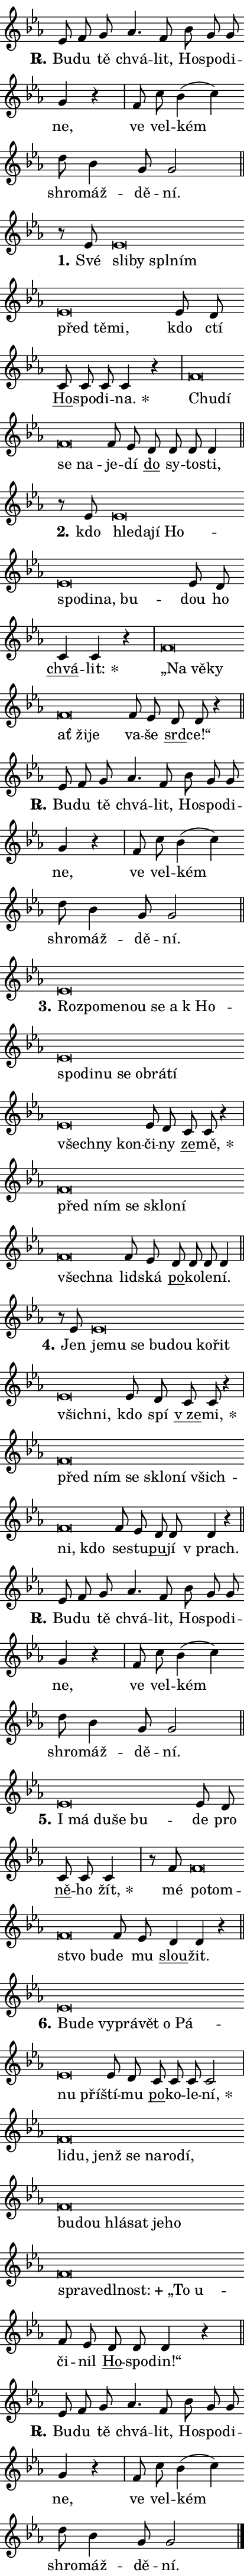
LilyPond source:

\version "2.22.1"
\header { tagline = "" }
\paper {
  indent = 0\cm
  top-margin = 0\cm
  right-margin = 0\cm
  bottom-margin = 0\cm
  left-margin = 0\cm
  paper-width = 7\cm
  page-breaking = #ly:one-page-breaking
  system-system-spacing.basic-distance = #11
  score-system-spacing.basic-distance = #11.3
  ragged-last = ##f
}


%% Author: Thomas Morley
%% https://lists.gnu.org/archive/html/lilypond-user/2020-05/msg00002.html
#(define (line-position grob)
"Returns position of @var[grob} in current system:
   @code{'start}, if at first time-step
   @code{'end}, if at last time-step
   @code{'middle} otherwise
"
  (let* ((col (ly:item-get-column grob))
         (ln (ly:grob-object col 'left-neighbor))
         (rn (ly:grob-object col 'right-neighbor))
         (col-to-check-left (if (ly:grob? ln) ln col))
         (col-to-check-right (if (ly:grob? rn) rn col))
         (break-dir-left
           (and
             (ly:grob-property col-to-check-left 'non-musical #f)
             (ly:item-break-dir col-to-check-left)))
         (break-dir-right
           (and
             (ly:grob-property col-to-check-right 'non-musical #f)
             (ly:item-break-dir col-to-check-right))))
        (cond ((eqv? 1 break-dir-left) 'start)
              ((eqv? -1 break-dir-right) 'end)
              (else 'middle))))

#(define (tranparent-at-line-position vctor)
  (lambda (grob)
  "Relying on @code{line-position} select the relevant enry from @var{vctor}.
Used to determine transparency,"
    (case (line-position grob)
      ((end) (not (vector-ref vctor 0)))
      ((middle) (not (vector-ref vctor 1)))
      ((start) (not (vector-ref vctor 2))))))

noteHeadBreakVisibility =
#(define-music-function (break-visibility)(vector?)
"Makes @code{NoteHead}s transparent relying on @var{break-visibility}"
#{
  \override NoteHead.transparent =
    #(tranparent-at-line-position break-visibility)
#})

#(define delete-ledgers-for-transparent-note-heads
  (lambda (grob)
    "Reads whether a @code{NoteHead} is transparent.
If so this @code{NoteHead} is removed from @code{'note-heads} from
@var{grob}, which is supposed to be @code{LedgerLineSpanner}.
As a result ledgers are not printed for this @code{NoteHead}"
    (let* ((nhds-array (ly:grob-object grob 'note-heads))
           (nhds-list
             (if (ly:grob-array? nhds-array)
                 (ly:grob-array->list nhds-array)
                 '()))
           ;; Relies on the transparent-property being done before
           ;; Staff.LedgerLineSpanner.after-line-breaking is executed.
           ;; This is fragile ...
           (to-keep
             (remove
               (lambda (nhd)
                 (ly:grob-property nhd 'transparent #f))
               nhds-list)))
      ;; TODO find a better method to iterate over grob-arrays, similiar
      ;; to filter/remove etc for lists
      ;; For now rebuilt from scratch
      (set! (ly:grob-object grob 'note-heads)  '())
      (for-each
        (lambda (nhd)
          (ly:pointer-group-interface::add-grob grob 'note-heads nhd))
        to-keep))))

hideNotes = {
  \noteHeadBreakVisibility #begin-of-line-visible
}
unHideNotes = {
  \noteHeadBreakVisibility #all-visible
}

% work-around for resetting accidentals
% https://lilypond.org/doc/v2.23/Documentation/notation/displaying-rhythms#unmetered-music
cadenzaMeasure = {
  \cadenzaOff
  \partial 1024 s1024
  \cadenzaOn
}

#(define-markup-command (accent layout props text) (markup?)
  "Underline accented syllable"
  (interpret-markup layout props
    #{\markup \override #'(offset . 4.3) \underline { #text }#}))

responsum = \markup \concat {
  "R" \hspace #-1.05 \path #0.1 #'((moveto 0 0.07) (lineto 0.9 0.8)) \hspace #0.05 "."
}

\layout {
    \context {
        \Staff
        \remove "Time_signature_engraver"
        \override LedgerLineSpanner.after-line-breaking = #delete-ledgers-for-transparent-note-heads
    }
    \context {
        \Voice {
            \override NoteHead.output-attributes = #'((class . "notehead"))
            \override Hairpin.height = #0.55
        }
    }
    \context {
        \Lyrics {
            \override StanzaNumber.output-attributes = #'((class . "stanzanumber"))
            \override LyricSpace.minimum-distance = #0.9
            \override LyricText.font-name = #"TeX Gyre Schola"
            \override LyricText.font-size = 1
            \override StanzaNumber.font-name = #"TeX Gyre Schola Bold"
            \override StanzaNumber.font-size = 1
        }
    }
}

% magnetic-lyrics.ily
%
%   written by
%     Jean Abou Samra <jean@abou-samra.fr>
%     Werner Lemberg <wl@gnu.org>
%
%   adapted by
%     Jiri Hon <jiri.hon@gmail.com>
%
% Version 2022-Apr-15

% https://www.mail-archive.com/lilypond-user@gnu.org/msg149350.html

#(define (Left_hyphen_pointer_engraver context)
   "Collect syllable-hyphen-syllable occurrences in lyrics and store
them in properties.  This engraver only looks to the left.  For
example, if the lyrics input is @code{foo -- bar}, it does the
following.

@itemize @bullet
@item
Set the @code{text} property of the @code{LyricHyphen} grob between
@q{foo} and @q{bar} to @code{foo}.

@item
Set the @code{left-hyphen} property of the @code{LyricText} grob with
text @q{foo} to the @code{LyricHyphen} grob between @q{foo} and
@q{bar}.
@end itemize

Use this auxiliary engraver in combination with the
@code{lyric-@/text::@/apply-@/magnetic-@/offset!} hook."
   (let ((hyphen #f)
         (text #f))
     (make-engraver
      (acknowledgers
       ((lyric-syllable-interface engraver grob source-engraver)
        (set! text grob)))
      (end-acknowledgers
       ((lyric-hyphen-interface engraver grob source-engraver)
        ;(when (not (grob::has-interface grob 'lyric-space-interface))
          (set! hyphen grob)));)
      ((stop-translation-timestep engraver)
       (when (and text hyphen)
         (ly:grob-set-object! text 'left-hyphen hyphen))
       (set! text #f)
       (set! hyphen #f)))))

#(define (lyric-text::apply-magnetic-offset! grob)
   "If the space between two syllables is less than the value in
property @code{LyricText@/.details@/.squash-threshold}, move the right
syllable to the left so that it gets concatenated with the left
syllable.

Use this function as a hook for
@code{LyricText@/.after-@/line-@/breaking} if the
@code{Left_@/hyphen_@/pointer_@/engraver} is active."
   (let ((hyphen (ly:grob-object grob 'left-hyphen #f)))
     (when hyphen
       (let ((left-text (ly:spanner-bound hyphen LEFT)))
         (when (grob::has-interface left-text 'lyric-syllable-interface)
           (let* ((common (ly:grob-common-refpoint grob left-text X))
                  (this-x-ext (ly:grob-extent grob common X))
                  (left-x-ext
                   (begin
                     ;; Trigger magnetism for left-text.
                     (ly:grob-property left-text 'after-line-breaking)
                     (ly:grob-extent left-text common X)))
                  ;; `delta` is the gap width between two syllables.
                  (delta (- (interval-start this-x-ext)
                            (interval-end left-x-ext)))
                  (details (ly:grob-property grob 'details))
                  (threshold (assoc-get 'squash-threshold details 0.2)))
             (when (< delta threshold)
               (let* (;; We have to manipulate the input text so that
                      ;; ligatures crossing syllable boundaries are not
                      ;; disabled.  For languages based on the Latin
                      ;; script this is essentially a beautification.
                      ;; However, for non-Western scripts it can be a
                      ;; necessity.
                      (lt (ly:grob-property left-text 'text))
                      (rt (ly:grob-property grob 'text))
                      (is-space (grob::has-interface hyphen 'lyric-space-interface))
                      (space (if is-space " " ""))
                      (space-markup (grob-interpret-markup grob " "))
                      (space-size (interval-length (ly:stencil-extent space-markup X)))
                      (extra-delta (if is-space space-size 0))
                      ;; Append new syllable.
                      (ltrt-space (if (and (string? lt) (string? rt))
                                (string-append lt space rt)
                                (make-concat-markup (list lt space rt))))
                      ;; Right-align `ltrt` to the right side.
                      (ltrt-space-markup (grob-interpret-markup
                               grob
                               (make-translate-markup
                                (cons (interval-length this-x-ext) 0)
                                (make-right-align-markup ltrt-space)))))
                 (begin
                   ;; Don't print `left-text`.
                   (ly:grob-set-property! left-text 'stencil #f)
                   ;; Set text and stencil (which holds all collected
                   ;; syllables so far) and shift it to the left.
                   (ly:grob-set-property! grob 'text ltrt-space)
                   (ly:grob-set-property! grob 'stencil ltrt-space-markup)
                   (ly:grob-translate-axis! grob (- (- delta extra-delta)) X))))))))))


#(define (lyric-hyphen::displace-bounds-first grob)
   ;; Make very sure this callback isn't triggered too early.
   (let ((left (ly:spanner-bound grob LEFT))
         (right (ly:spanner-bound grob RIGHT)))
     (ly:grob-property left 'after-line-breaking)
     (ly:grob-property right 'after-line-breaking)
     (ly:lyric-hyphen::print grob)))

squashThreshold = #0.4

\layout {
  \context {
    \Lyrics
    \consists #Left_hyphen_pointer_engraver
    \override LyricText.after-line-breaking =
      #lyric-text::apply-magnetic-offset!
    \override LyricHyphen.stencil = #lyric-hyphen::displace-bounds-first
    \override LyricText.details.squash-threshold = \squashThreshold
    \override LyricHyphen.minimum-distance = 0
    \override LyricHyphen.minimum-length = \squashThreshold
  }
}

squash = \override LyricText.details.squash-threshold = 9999
unSquash = \override LyricText.details.squash-threshold = \squashThreshold

left = \override LyricText.self-alignment-X = #LEFT
unLeft = \revert LyricText.self-alignment-X

starOffset = #(lambda (grob) 
                (let ((x_offset (ly:self-alignment-interface::aligned-on-x-parent grob)))
                  (if (= x_offset 0) 0 (+ x_offset 1.2))))

star = #(define-music-function (syllable)(string?)
"Append star separator at the end of a syllable"
#{
  \once \override LyricText.X-offset = #starOffset
  \lyricmode { \markup {
    #syllable
    \override #'((font-name . "TeX Gyre Schola Bold")) \hspace #0.2 \lower #0.65 \larger "*"
  } }
#})

starAccent = #(define-music-function (syllable)(string?)
"Append star separator at the end of a syllable and make accent"
#{
  \once \override LyricText.X-offset = #starOffset
  \lyricmode { \markup {
    \accent #syllable
    \override #'((font-name . "TeX Gyre Schola Bold")) \hspace #0.2 \lower #0.65 \larger "*"
  } }
#})

breath = #(define-music-function (syllable)(string?)
"Append breathing indicator at the end of a syllable"
#{
  \lyricmode { \markup { #syllable "+" } }
#})

optionalBreath = #(define-music-function (syllable)(string?)
"Append optional breathing indicator at the end of a syllable"
#{
  \lyricmode { \markup { #syllable "(+)" } }
#})


\score {
    <<
        \new Voice = "melody" { \cadenzaOn \key es \major \relative { es'8 f g as4. f8 \bar "" bes g g \bar "" g4 r \cadenzaMeasure \bar "|" f8 c' \bar "" bes4( c) \bar "" d8 bes4 g8 g2 \cadenzaMeasure \bar "||" \break } }
        \new Lyrics \lyricsto "melody" { \lyricmode { \set stanza = \responsum
Bu -- du tě chvá -- lit, Ho -- spo -- di -- ne, ve vel -- kém shro -- máž -- dě -- ní. } }
    >>
    \layout {}
}

\score {
    <<
        \new Voice = "melody" { \cadenzaOn \key es \major \relative { r8 es'8 es\breve*1/16 \hideNotes \breve*1/16 \bar "" \breve*1/16 \bar "" \breve*1/16 \bar "" \breve*1/16 \bar "" \breve*1/16 \breve*1/16 \bar "" \unHideNotes es8 d \bar "" c c c c4 r \cadenzaMeasure \bar "|" f\breve*1/16 \hideNotes \breve*1/16 \bar "" \breve*1/16 \breve*1/16 \bar "" \unHideNotes f8 es \bar "" d d d d4 \cadenzaMeasure \bar "||" \break } }
        \new Lyrics \lyricsto "melody" { \lyricmode { \set stanza = "1."
Své \left sli -- \squash by spl -- ním před tě -- mi, \unLeft \unSquash kdo ctí \markup \accent Ho -- spo -- di -- \star na. \left Chu -- \squash dí se na -- \unLeft \unSquash je -- dí \markup \accent do sy -- to -- sti, } }
    >>
    \layout {}
}

\score {
    <<
        \new Voice = "melody" { \cadenzaOn \key es \major \relative { r8 es'8 es\breve*1/16 \hideNotes \breve*1/16 \bar "" \breve*1/16 \bar "" \breve*1/16 \bar "" \breve*1/16 \bar "" \breve*1/16 \bar "" \breve*1/16 \breve*1/16 \bar "" \unHideNotes es8 d \bar "" c4 c r \cadenzaMeasure \bar "|" f\breve*1/16 \hideNotes \breve*1/16 \bar "" \breve*1/16 \bar "" \breve*1/16 \bar "" \breve*1/16 \breve*1/16 \bar "" \unHideNotes f8 es \bar "" d8 d r4 \cadenzaMeasure \bar "||" \break } }
        \new Lyrics \lyricsto "melody" { \lyricmode { \set stanza = "2."
kdo \left hle -- \squash da -- jí Ho -- spo -- di -- na, bu -- \unLeft \unSquash dou ho \markup \accent chvá -- \star lit: \left „Na \squash vě -- ky ať ži -- je \unLeft \unSquash va -- še \markup \accent srd -- ce!“ } }
    >>
    \layout {}
}

\score {
    <<
        \new Voice = "melody" { \cadenzaOn \key es \major \relative { es'8 f g as4. f8 \bar "" bes g g \bar "" g4 r \cadenzaMeasure \bar "|" f8 c' \bar "" bes4( c) \bar "" d8 bes4 g8 g2 \cadenzaMeasure \bar "||" \break } }
        \new Lyrics \lyricsto "melody" { \lyricmode { \set stanza = \responsum
Bu -- du tě chvá -- lit, Ho -- spo -- di -- ne, ve vel -- kém shro -- máž -- dě -- ní. } }
    >>
    \layout {}
}

\score {
    <<
        \new Voice = "melody" { \cadenzaOn \key es \major \relative { es'\breve*1/16 \hideNotes \breve*1/16 \bar "" \breve*1/16 \bar "" \breve*1/16 \bar "" \breve*1/16 \bar "" \breve*1/16 \bar "" \breve*1/16 \bar "" \breve*1/16 \bar "" \breve*1/16 \bar "" \breve*1/16 \bar "" \breve*1/16 \bar "" \breve*1/16 \bar "" \breve*1/16 \bar "" \breve*1/16 \bar "" \breve*1/16 \bar "" \breve*1/16 \breve*1/16 \bar "" \unHideNotes es8 d \bar "" c8 c r4 \cadenzaMeasure \bar "|" f\breve*1/16 \hideNotes \breve*1/16 \bar "" \breve*1/16 \bar "" \breve*1/16 \bar "" \breve*1/16 \bar "" \breve*1/16 \breve*1/16 \bar "" \unHideNotes f8 es \bar "" d d d d4 \cadenzaMeasure \bar "||" \break } }
        \new Lyrics \lyricsto "melody" { \lyricmode { \set stanza = "3."
\left Roz -- \squash po -- me -- nou se a "k Ho" -- spo -- di -- nu se ob -- rá -- tí všech -- ny kon -- \unLeft \unSquash či -- ny \markup \accent ze -- \star mě, \left před \squash ním se sklo -- ní všech -- na \unLeft \unSquash lid -- ská \markup \accent po -- ko -- le -- ní. } }
    >>
    \layout {}
}

\score {
    <<
        \new Voice = "melody" { \cadenzaOn \key es \major \relative { r8 es'8 es\breve*1/16 \hideNotes \breve*1/16 \bar "" \breve*1/16 \bar "" \breve*1/16 \bar "" \breve*1/16 \bar "" \breve*1/16 \bar "" \breve*1/16 \bar "" \breve*1/16 \breve*1/16 \bar "" \unHideNotes es8 d \bar "" c8 c r4 \cadenzaMeasure \bar "|" f\breve*1/16 \hideNotes \breve*1/16 \bar "" \breve*1/16 \bar "" \breve*1/16 \bar "" \breve*1/16 \bar "" \breve*1/16 \bar "" \breve*1/16 \breve*1/16 \bar "" \unHideNotes f8 es \bar "" d d d4 r \cadenzaMeasure \bar "||" \break } }
        \new Lyrics \lyricsto "melody" { \lyricmode { \set stanza = "4."
Jen \left je -- \squash mu se bu -- dou ko -- řit všich -- ni, \unLeft \unSquash kdo spí \markup \accent "v ze" -- \star mi, \left před \squash ním se sklo -- ní všich -- ni, kdo \unLeft \unSquash se -- stu -- \markup \accent pu -- jí "v prach." } }
    >>
    \layout {}
}

\score {
    <<
        \new Voice = "melody" { \cadenzaOn \key es \major \relative { es'8 f g as4. f8 \bar "" bes g g \bar "" g4 r \cadenzaMeasure \bar "|" f8 c' \bar "" bes4( c) \bar "" d8 bes4 g8 g2 \cadenzaMeasure \bar "||" \break } }
        \new Lyrics \lyricsto "melody" { \lyricmode { \set stanza = \responsum
Bu -- du tě chvá -- lit, Ho -- spo -- di -- ne, ve vel -- kém shro -- máž -- dě -- ní. } }
    >>
    \layout {}
}

\score {
    <<
        \new Voice = "melody" { \cadenzaOn \key es \major \relative { es'\breve*1/16 \hideNotes \breve*1/16 \bar "" \breve*1/16 \bar "" \breve*1/16 \breve*1/16 \bar "" \unHideNotes es8 d \bar "" c c c4 \cadenzaMeasure \bar "|" r8 f8 f\breve*1/16 \hideNotes \breve*1/16 \bar "" \breve*1/16 \breve*1/16 \bar "" \unHideNotes f8 es \bar "" d4 d r \cadenzaMeasure \bar "||" \break } }
        \new Lyrics \lyricsto "melody" { \lyricmode { \set stanza = "5."
\left I \squash má du -- še bu -- \unLeft \unSquash de pro \markup \accent ně -- ho \star žít, mé \left po -- \squash tom -- stvo bu -- \unLeft \unSquash de mu \markup \accent slou -- žit. } }
    >>
    \layout {}
}

\score {
    <<
        \new Voice = "melody" { \cadenzaOn \key es \major \relative { es'\breve*1/16 \hideNotes \breve*1/16 \bar "" \breve*1/16 \bar "" \breve*1/16 \bar "" \breve*1/16 \bar "" \breve*1/16 \bar "" \breve*1/16 \bar "" \breve*1/16 \breve*1/16 \bar "" \unHideNotes es8 d \bar "" c c c c2 \cadenzaMeasure \bar "|" f\breve*1/16 \hideNotes \breve*1/16 \bar "" \breve*1/16 \bar "" \breve*1/16 \bar "" \breve*1/16 \bar "" \breve*1/16 \bar "" \breve*1/16 \bar "" \breve*1/16 \bar "" \breve*1/16 \bar "" \breve*1/16 \bar "" \breve*1/16 \bar "" \breve*1/16 \bar "" \breve*1/16 \bar "" \breve*1/16 \bar "" \breve*1/16 \bar "" \breve*1/16 \bar "" \breve*1/16 \bar "" \breve*1/16 \breve*1/16 \bar "" \unHideNotes f8 es \bar "" d d d4 r \cadenzaMeasure \bar "||" \break } }
        \new Lyrics \lyricsto "melody" { \lyricmode { \set stanza = "6."
\left Bu -- \squash de vy -- prá -- vět o Pá -- nu pří -- \unLeft \unSquash ští -- mu \markup \accent po -- ko -- le -- \star ní, \left li -- \squash du, jenž se na -- ro -- dí, bu -- dou hlá -- sat je -- ho spra -- ve -- dl -- \breath "nost:" „To u -- \unLeft \unSquash či -- nil \markup \accent Ho -- spo -- din!“ } }
    >>
    \layout {}
}

\score {
    <<
        \new Voice = "melody" { \cadenzaOn \key es \major \relative { es'8 f g as4. f8 \bar "" bes g g \bar "" g4 r \cadenzaMeasure \bar "|" f8 c' \bar "" bes4( c) \bar "" d8 bes4 g8 g2 \cadenzaMeasure \bar "||" \break } \bar "|." }
        \new Lyrics \lyricsto "melody" { \lyricmode { \set stanza = \responsum
Bu -- du tě chvá -- lit, Ho -- spo -- di -- ne, ve vel -- kém shro -- máž -- dě -- ní. } }
    >>
    \layout {}
}
